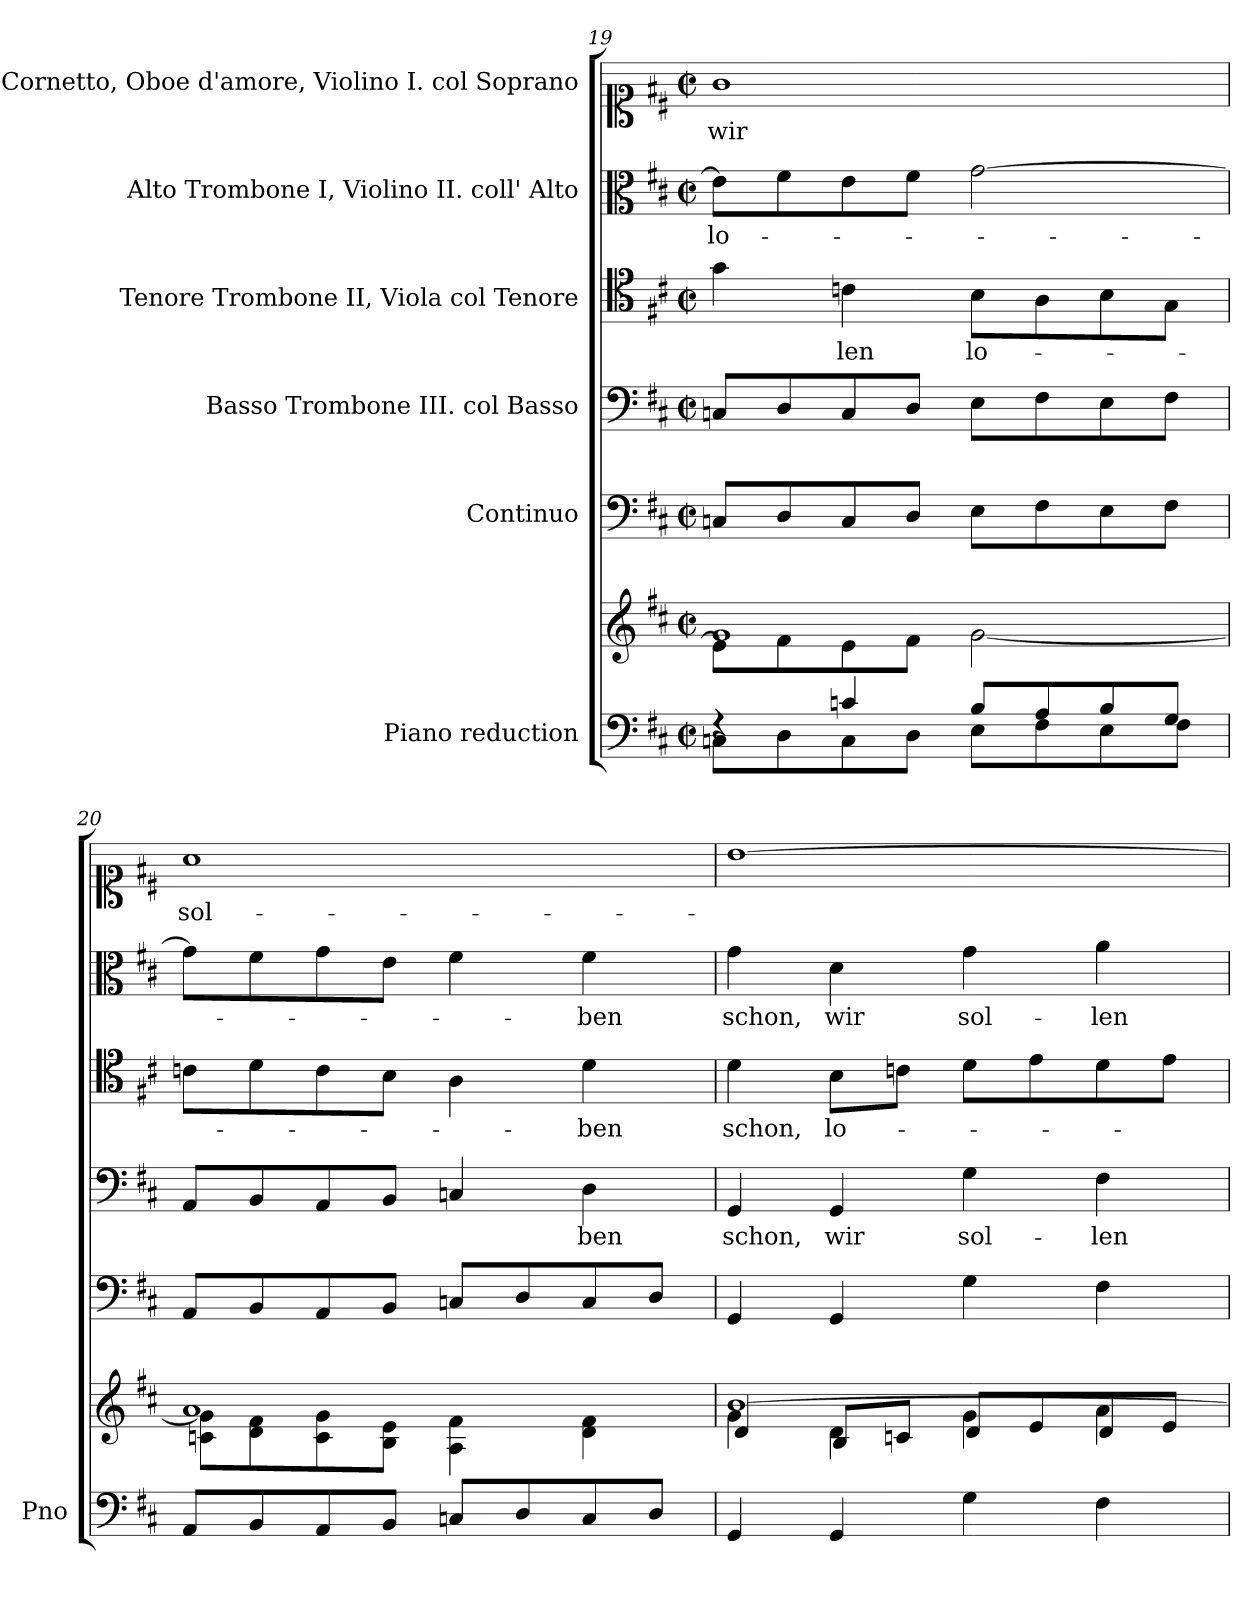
**kern	**kern	**kern	**kern	**text	**kern	**text	**kern	**text	**kern	**text
*part6	*part6	*part5	*part4	*part4	*part3	*part3	*part2	*part2	*part1	*part1
*staff7	*staff6	*staff5	*staff4	*staff4	*staff3	*staff3	*staff2	*staff2	*staff1	*staff1
*I"Piano reduction	*	*I"Continuo	*I"Basso  Trombone III. col Basso	*	*I"Tenore Trombone II, Viola col Tenore	*	*I"Alto Trombone I, Violino II.  coll' Alto	*	*I"Soprano Cornetto, Oboe d'amore, Violino I. col Soprano	*
*I'Pno	*	*	*	*	*	*	*	*	*	*
*clefF4	*clefG2	*clefF4	*clefF4	*	*clefC4	*	*clefC3	*	*clefC1	*
*k[f#c#]	*k[f#c#]	*k[f#c#]	*k[f#c#]	*	*k[f#c#]	*	*k[f#c#]	*	*k[f#c#]	*
*M2/2	*M2/2	*M2/2	*M2/2	*	*M2/2	*	*M2/2	*	*M2/2	*
*met(c|)	*met(c|)	*met(c|)	*met(c|)	*	*met(c|)	*	*met(c|)	*	*met(c|)	*
=19	=19	=19	=19	=19	=19	=19	=19	=19	=19	=19
*^	*^	*	*	*	*	*	*	*	*	*
!	!	!	!	!	!	!	!	!	!	!LO:LY:b	!	!LO:LY:b
4rF	8Cn\L	1g	8e\L]	8Cn/L	8Cn/L	.	4g\	.	8e\L]	lo-	1g	wir
.	8D\	.	8f#\	8D/	8D/	.	.	.	8f#\	.	.	.
!	!	!	!	!	!	!	!	!LO:LY:b	!	!	!	!
4cn/	8C\	.	8e\	8C/	8C/	.	4cn\	-len	8e\	.	.	.
.	8D\J	.	8f#\J	8D/J	8D/J	.	.	.	8f#\J	.	.	.
!	!	!	!	!	!	!	!	!LO:LY:b	!	!	!	!
8B/L	8E\L	.	[2g\	8E\L	8E\L	.	8B\L	lo-	[2g\	.	.	.
8A/	8F#\	.	.	8F#\	8F#\	.	8A\	.	.	.	.	.
8B/	8E\	.	.	8E\	8E\	.	8B\	.	.	.	.	.
8G/J	8F#\J	.	.	8F#\J	8F#\J	.	8G\J	.	.	.	.	.
=20	=20	=20	=20	=20	=20	=20	=20	=20	=20	=20	=20	=20
!	!	!	!	!	!	!	!	!	!	!	!	!LO:LY:b
*v	*v	*	*	*	*	*	*	*	*	*	*	*
8AA/L	1a	8cn\ 8g\]L	8AA/L	8AA/L	.	8cn\L	.	8g\L]	.	1a	sol-
8BB/	.	8d\ 8f#\	8BB/	8BB/	.	8d\	.	8f#\	.	.	.
8AA/	.	8c\ 8g\	8AA/	8AA/	.	8c\	.	8g\	.	.	.
8BB/J	.	8B\ 8e\J	8BB/J	8BB/J	.	8B\J	.	8e\J	.	.	.
8Cn/L	.	4A\ 4f#\	8Cn/L	4Cn/	.	4A\	.	4f#\	.	.	.
8D/	.	.	8D/	.	.	.	.	.	.	.	.
!	!	!	!	!	!LO:LY:b	!	!LO:LY:b	!	!LO:LY:b	!	!
8C/	.	4d\ 4f#\	8C/	4D\	-ben	4d\	-ben	4f#\	-ben	.	.
8D/J	.	.	8D/J	.	.	.	.	.	.	.	.
=21	=21	=21	=21	=21	=21	=21	=21	=21	=21	=21	=21
*	*	*^	*	*	*	*	*	*	*	*	*
!	!	!	!	!	!	!LO:LY:b	!	!LO:LY:b	!	!LO:LY:b	!	!
4GG/	[1b	4g\	4d/	4GG/	4GG/	schon,	4d\	schon,	4g\	schon,	[1b	.
!	!	!	!	!	!	!LO:LY:b	!	!LO:LY:b	!	!LO:LY:b	!	!
4GG/	.	4d\	8B/L	4GG/	4GG/	wir	8B\L	lo-	4d\	wir	.	.
.	.	.	8cn/J	.	.	.	8cn\J	.	.	.	.	.
!	!	!	!	!	!	!LO:LY:b	!	!	!	!LO:LY:b	!	!
4G\	.	4g\	8d/L	4G\	4G\	sol-	8d\L	.	4g\	sol-	.	.
.	.	.	8e/	.	.	.	8e\	.	.	.	.	.
!	!	!	!	!	!	!LO:LY:b	!	!	!	!LO:LY:b	!	!
4F#\	.	4a\	8d/	4F#\	4F#\	-len	8d\	.	4a\	-len	.	.
.	.	.	8e/J	.	.	.	8e\J	.	.	.	.	.
*	*v	*v	*v	*	*	*	*	*	*	*	*	*
=	=	=	=	=	=	=	=	=	=	=
*-	*-	*-	*-	*-	*-	*-	*-	*-	*-	*-
